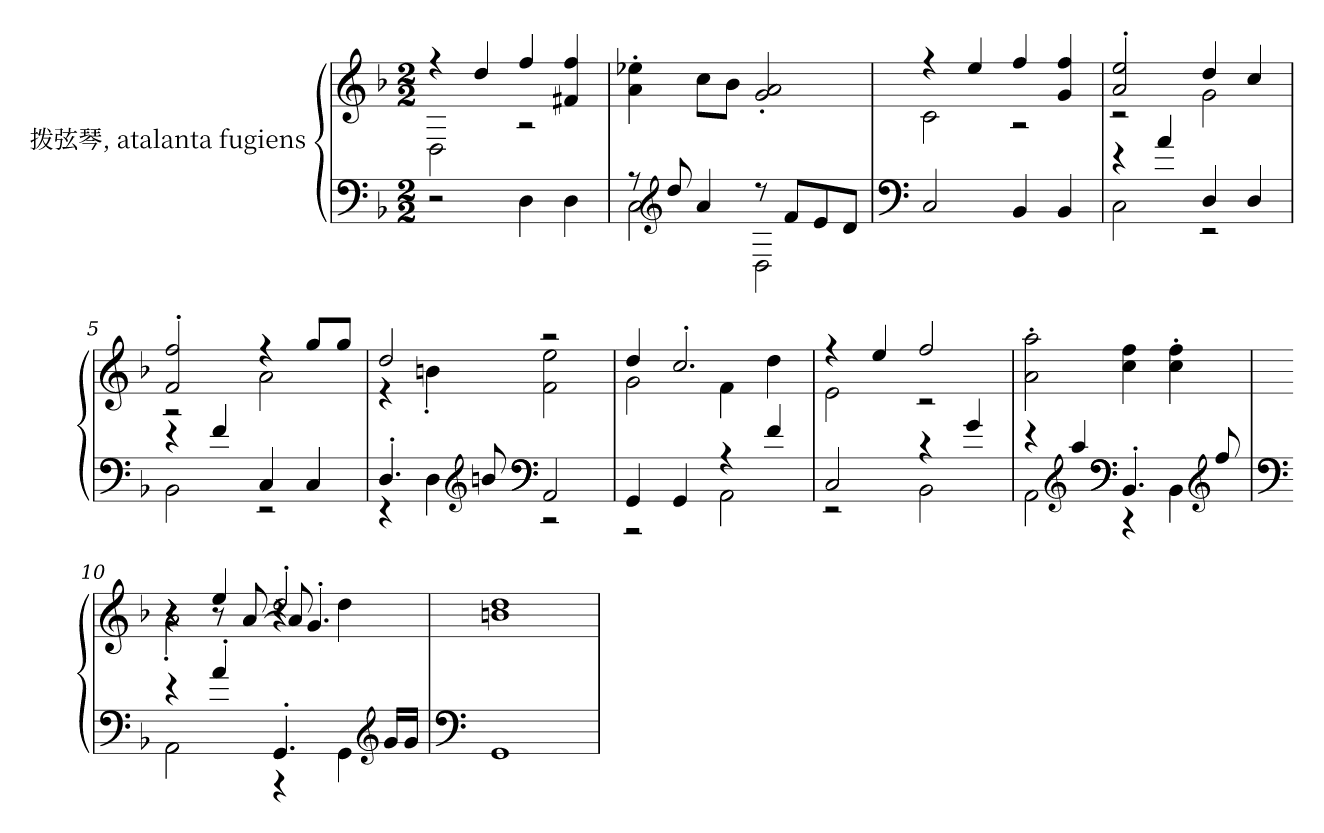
**kern	**kern
*part1	*part1
*staff2	*staff1
*I"拨弦琴, atalanta fugiens	*
*clefF4	*clefG2
*k[b-]	*k[b-]
*M2/2	*M2/2
*MM75	*MM75
=1	=1
*	*^
2r	4r	2D\
.	4dd/	.
4D\	4ff/	2r
4D\	4f#X/ 4ff/	.
*	*v	*v
=2	=2
*^	*
8r	2C\	4a\' 4ee-X\'
*clefG2	*	*
8dd/	.	.
4a/	.	8cc\L
.	.	8b-\J
8r	2D\	2g/' 2a/'
8f/L	.	.
8e/	.	.
8d/J	.	.
*v	*v	*
=3	=3
*clefF4	*
*	*^
2C/	4r	2c\
.	4ee/	.
4BB-/	4ff/	2r
4BB-/	4g/ 4ff/	.
=4	=4	=4
*^	*	*
4r	2C\	2a/' 2ee/'	2r
4a/	.	.	.
4D/	2r	4dd/	2g\
4D/	.	4cc/	.
=5	=5	=5	=5
4r	2BB-\	2f/' 2ff/'	2r
4f/	.	.	.
4C/	2r	4r	2a\
4C/	.	8gg/L	.
.	.	8gg/J	.
!!LO:LB:g=z	!!
=6	=6	=6	=6
4.D'/	4r	2dd/	4r
.	4D\	.	4bn'\
*clefG2	*	*	*
8bn/	.	.	.
*clefF4	*	*	*
2AA/	2r	2r	2f\ 2ee\
=7	=7	=7	=7
4GG/	2r	4dd/	2g\
4GG/	.	2.cc'/	.
4r	2AA\	.	4f\
4f/	.	.	4dd\
=8	=8	=8	=8
2C/	2r	4r	2e\
.	.	4ee/	.
4r	2BB-\	2ff/	2r
4g/	.	.	.
*	*	*v	*v
=9	=9	=9
4r	2AA\	2a\' 2aa\'
*clefG2	*	*
4aa/	.	.
*clefF4	*	*
4.BB-'/	4r	4cc\ 4ff\
.	4BB-\	4cc\' 4ff\'
*clefG2	*	*
8ff/	.	.
!!LO:LB:g=z
=10	=10	=10
*clefF4	*	*
*	*	*^
*	*	*	*^
4r	2AA\	4r	2a'\	4r
4a'/	.	4ee/	.	8r
.	.	.	.	[8a/
4.GG'/	4r	2dd'/	4r	8a/]
.	.	.	.	4.g'/
.	4GG\	.	4dd\	.
*clefG2	*	*	*	*
16g/LL	.	.	.	.
16g/JJ	.	.	.	.
*v	*v	*	*	*
*	*v	*v	*v
=11	=11
*clefF4	*
1GG	1bn 1dd
=	=
*-	*-
